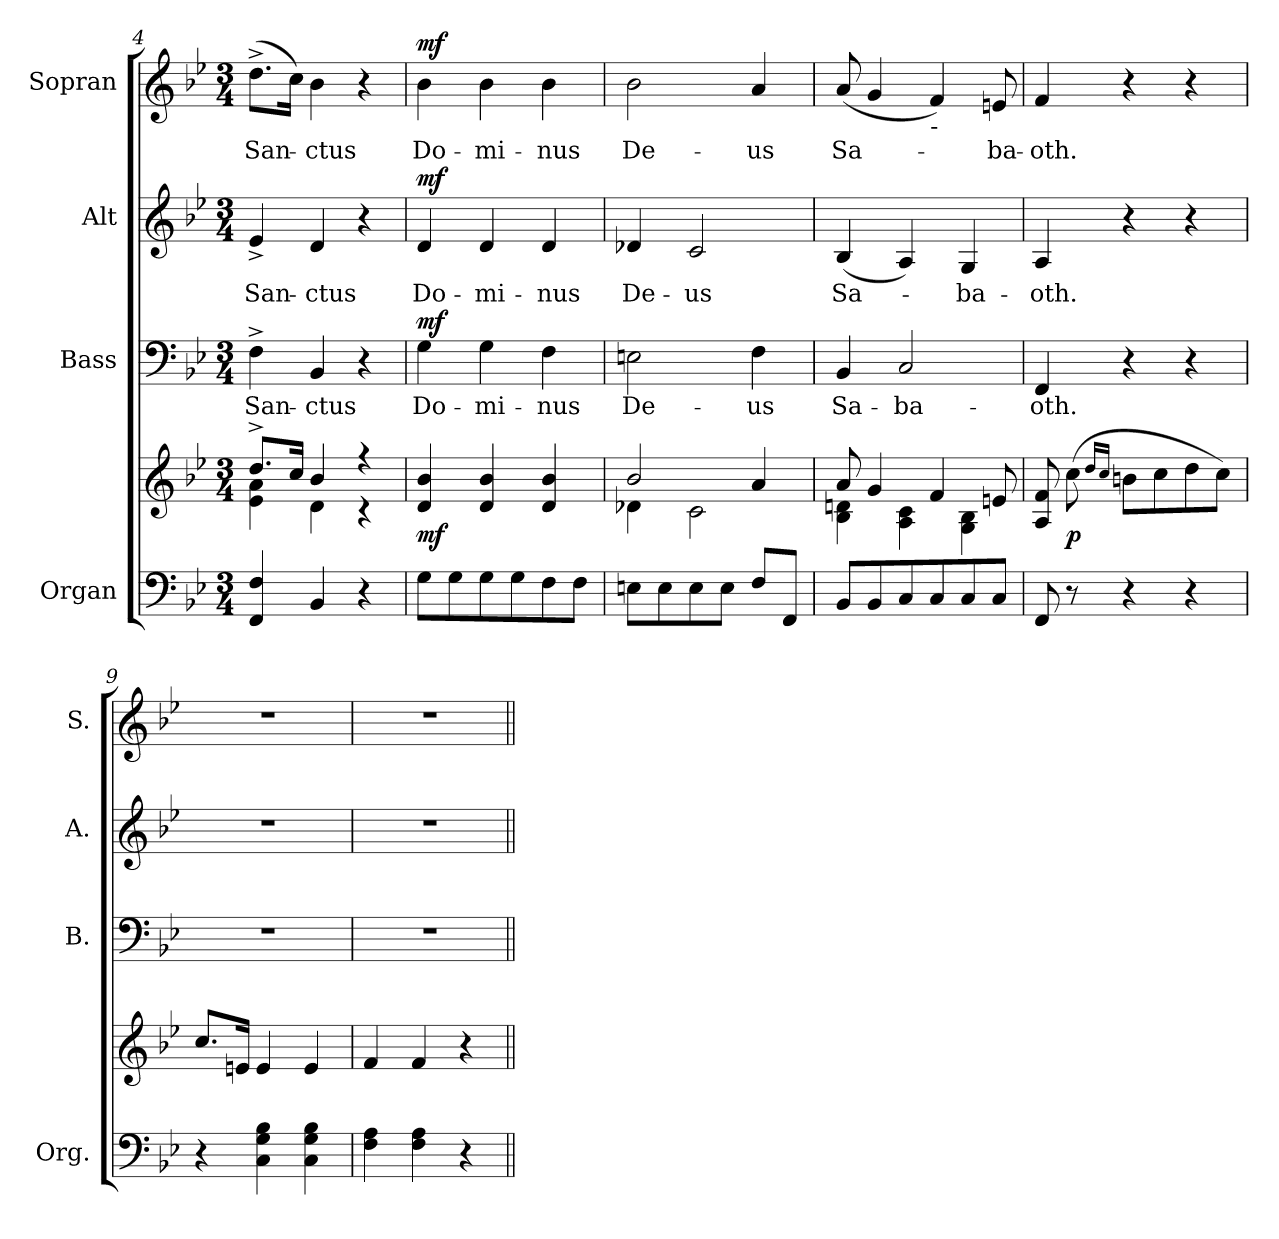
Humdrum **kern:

**kern	**kern	**dynam	**kern	**text	**dynam	**kern	**text	**dynam	**kern	**text	**dynam
*part4	*part4	*part4	*part3	*part3	*part3	*part2	*part2	*part2	*part1	*part1	*part1
*staff5	*staff4	*staff4/5	*staff3	*staff3	*staff3	*staff2	*staff2	*staff2	*staff1	*staff1	*staff1
*I"Organ	*	*	*I"Bass	*	*	*I"Alt	*	*	*I"Sopran	*	*
*I'Org.	*	*	*I'B.	*	*	*I'A.	*	*	*I'S.	*	*
*clefF4	*clefG2	*	*clefF4	*	*	*clefG2	*	*	*clefG2	*	*
*k[b-e-]	*k[b-e-]	*	*k[b-e-]	*	*	*k[b-e-]	*	*	*k[b-e-]	*	*
*B-:	*B-:	*	*B-:	*	*	*B-:	*	*	*B-:	*	*
*M3/4	*M3/4	*	*M3/4	*	*	*M3/4	*	*	*M3/4	*	*
=4	=4	=4	=4	=4	=4	=4	=4	=4	=4	=4	=4
*	*^	*	*	*	*	*	*	*	*	*	*
!	!	!	!	!	!LO:LY:b:color=#000000	!	!	!	!	!	!	!
!	!	!	!	!	!	!	!	!LO:LY:b:color=#000000	!	!	!	!
!	!	!	!	!	!	!	!	!	!	!	!LO:LY:b:color=#000000	!
4FFi/ 4Fi	8.dd^i/L	4e-i\ 4ai	.	4F^i\	San-	.	4e-^i/	San-	.	(8.dd^i\L	San-	.
.	16cci/Jk	.	.	.	.	.	.	.	.	16cci\Jk)	.	.
!	!	!	!	!	!LO:LY:b:color=#000000	!	!	!	!	!	!	!
!	!	!	!	!	!	!	!	!LO:LY:b:color=#000000	!	!	!	!
!	!	!	!	!	!	!	!	!	!	!	!LO:LY:b:color=#000000	!
4BB-i/	4b-i/	4di\	.	4BB-i/	-ctus	.	4di/	-ctus	.	4b-i\	-ctus	.
4r	4r	4r	.	4r	.	.	4r	.	.	4r	.	.
*	*v	*v	*	*	*	*	*	*	*	*	*	*
=5	=5	=5	=5	=5	=5	=5	=5	=5	=5	=5	=5
*	*^	*	*	*	*	*	*	*	*	*	*
!	!	!	!	!	!LO:LY:b:color=#000000	!	!	!	!	!	!	!
*	*v	*v	*	*	*	*	*	*	*	*	*	*
*	*^	*	*	*	*	*	*	*	*	*	*
!	!	!	!	!	!	!	!	!LO:LY:b:color=#000000	!	!	!	!
*	*v	*v	*	*	*	*	*	*	*	*	*	*
*	*^	*	*	*	*	*	*	*	*	*	*
!	!	!	!	!	!	!	!	!	!	!	!LO:LY:b:color=#000000	!
*	*v	*v	*	*	*	*	*	*	*	*	*	*
8Gi\L	4di/ 4b-i	mf	4Gi\	Do-	mf	4di/	Do-	mf	4b-i\	Do-	mf
8Gi\	.	.	.	.	.	.	.	.	.	.	.
!	!	!	!	!LO:LY:b:color=#000000	!	!	!	!	!	!	!
!	!	!	!	!	!	!	!LO:LY:b:color=#000000	!	!	!	!
!	!	!	!	!	!	!	!	!	!	!LO:LY:b:color=#000000	!
8Gi\	4di/ 4b-i	.	4Gi\	-mi-	.	4di/	-mi-	.	4b-i\	-mi-	.
8Gi\	.	.	.	.	.	.	.	.	.	.	.
!	!	!	!	!LO:LY:b:color=#000000	!	!	!	!	!	!	!
!	!	!	!	!	!	!	!LO:LY:b:color=#000000	!	!	!	!
!	!	!	!	!	!	!	!	!	!	!LO:LY:b:color=#000000	!
8Fi\	4di/ 4b-i	.	4Fi\	-nus	.	4di/	-nus	.	4b-i\	-nus	.
8Fi\J	.	.	.	.	.	.	.	.	.	.	.
=6	=6	=6	=6	=6	=6	=6	=6	=6	=6	=6	=6
*	*^	*	*	*	*	*	*	*	*	*	*
!	!	!	!	!	!LO:LY:b:color=#000000	!	!	!	!	!	!	!
!	!	!	!	!	!	!	!	!LO:LY:b:color=#000000	!	!	!	!
!	!	!	!	!	!	!	!	!	!	!	!LO:LY:b:color=#000000	!
8Eni\L	2b-i/	4d-Xi\	.	2Eni\	De-	.	4d-Xi/	De-	.	2b-i\	De-	.
8Ei\	.	.	.	.	.	.	.	.	.	.	.	.
!	!	!	!	!	!	!	!	!LO:LY:b:color=#000000	!	!	!	!
8Ei\	.	2ci\	.	.	.	.	2ci/	-us	.	.	.	.
8Ei\J	.	.	.	.	.	.	.	.	.	.	.	.
!	!	!	!	!	!LO:LY:b:color=#000000	!	!	!	!	!	!	!
!	!	!	!	!	!	!	!	!	!	!	!LO:LY:b:color=#000000	!
8Fi/L	4ai/	.	.	4Fi\	-us	.	.	.	.	4ai/	-us	.
8FFi/J	.	.	.	.	.	.	.	.	.	.	.	.
!!LO:LB:g=z
=7	=7	=7	=7	=7	=7	=7	=7	=7	=7	=7	=7	=7
!	!	!	!	!	!LO:LY:b:color=#000000	!	!	!	!	!	!	!
!	!	!	!	!	!	!	!	!LO:LY:b:color=#000000	!	!	!	!
!	!	!	!	!	!	!	!	!	!	!	!LO:LY:b:color=#000000	!
8BB-i/L	8ai/	4B-i\ 4dni	.	4BB-i/	Sa-	.	(4B-i/	Sa-	.	(8ai/	Sa-	.
8BB-i/	4gi/	.	.	.	.	.	.	.	.	4gi/	.	.
!	!	!	!	!	!LO:LY:b:color=#000000	!	!	!	!	!	!	!
8Ci/	.	4Ai\ 4ci	.	2Ci/	-ba-	.	4Ai/)	.	.	.	.	.
!	!	!	!	!	!	!	!	!	!	!LO:TX:b:t=-	!	!
8Ci/	4fi/	.	.	.	.	.	.	.	.	4fi/)	.	.
!	!	!	!	!	!	!	!	!LO:LY:b:color=#000000	!	!	!	!
8Ci/	.	4Gi\ 4B-i	.	.	.	.	4Gi/	-ba-	.	.	.	.
!	!	!	!	!	!	!	!	!	!	!	!LO:LY:b:color=#000000	!
8Ci/J	8eni/	.	.	.	.	.	.	.	.	8eni/	-ba-	.
*	*v	*v	*	*	*	*	*	*	*	*	*	*
=8	=8	=8	=8	=8	=8	=8	=8	=8	=8	=8	=8
!	!	!	!	!LO:LY:b:color=#000000	!	!	!	!	!	!	!
!	!	!	!	!	!	!	!LO:LY:b:color=#000000	!	!	!	!
!	!	!	!	!	!	!	!	!	!	!LO:LY:b:color=#000000	!
8FFi/	8Ai/ 8fi	.	4FFi/	-oth.	.	4Ai/	-oth.	.	4fi/	-oth.	.
8r	(8cci\	p	.	.	.	.	.	.	.	.	.
.	16qddi/LL	.	.	.	.	.	.	.	.	.	.
.	16qcci/JJ	.	.	.	.	.	.	.	.	.	.
4r	8bni\L	.	4r	.	.	4r	.	.	4r	.	.
.	8cci\	.	.	.	.	.	.	.	.	.	.
4r	8ddi\	.	4r	.	.	4r	.	.	4r	.	.
.	8cci\J)	.	.	.	.	.	.	.	.	.	.
=9	=9	=9	=9	=9	=9	=9	=9	=9	=9	=9	=9
!	!	!	!LO:N:vis=1	!	!	!LO:N:vis=1	!	!	!LO:N:vis=1	!	!
4r	8.cci/L	.	2.r	.	.	2.r	.	.	2.r	.	.
.	16eni/Jk	.	.	.	.	.	.	.	.	.	.
4Ci\ 4Gi 4B-i	4ei/	.	.	.	.	.	.	.	.	.	.
4Ci\ 4Gi 4B-i	4ei/	.	.	.	.	.	.	.	.	.	.
=10	=10	=10	=10	=10	=10	=10	=10	=10	=10	=10	=10
!	!	!	!LO:N:vis=1	!	!	!LO:N:vis=1	!	!	!LO:N:vis=1	!	!
4Fi\ 4Ai	4fi/	.	2.r	.	.	2.r	.	.	2.r	.	.
4Fi\ 4Ai	4fi/	.	.	.	.	.	.	.	.	.	.
4r	4r	.	.	.	.	.	.	.	.	.	.
=||	=||	=||	=||	=||	=||	=||	=||	=||	=||	=||	=||
*-	*-	*-	*-	*-	*-	*-	*-	*-	*-	*-	*-
